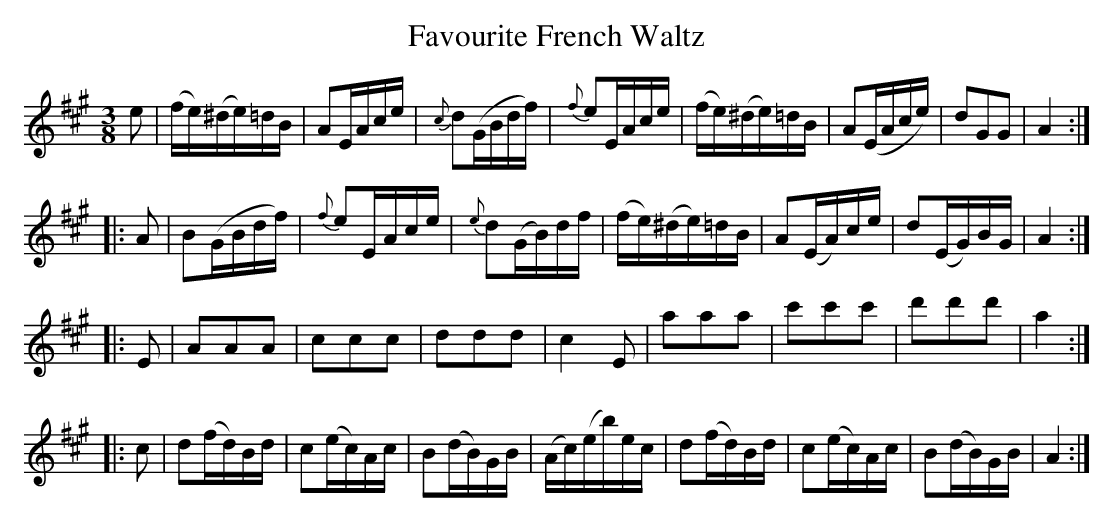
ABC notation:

X:1
T:Favourite French Waltz
M:3/8
L:1/8
K:A
e|(f/e/)(^d/e/)=d/B/|AE/A/c/e/|{c}d(G/B/d/f/)|{f}eE/A/c/e/|(f/e/)(^d/e/)=d/B/|A(E/A/c/e/)|dGG |A2:|
|:A|B(G/B/d/f/)|{f}eE/A/c/e/|{e}d(G/B/)d/f/|(f/e/)(^d/e/)=d/B/|A(E/A/)c/e/ |d(E/G/)B/G/|A2:|
|:E|AAA|ccc|ddd|c2E|aaa|c'c'c'|d'd'd'|a2:|
|:c|d(f/d/)B/d/|c(e/c/)A/c/|B(d/B/)G/B/|(A/c/)(e/b/)e/c/|d(f/d/)B/d/|c(e/c/)A/c/|B(d/B/)G/B/|A2:|
